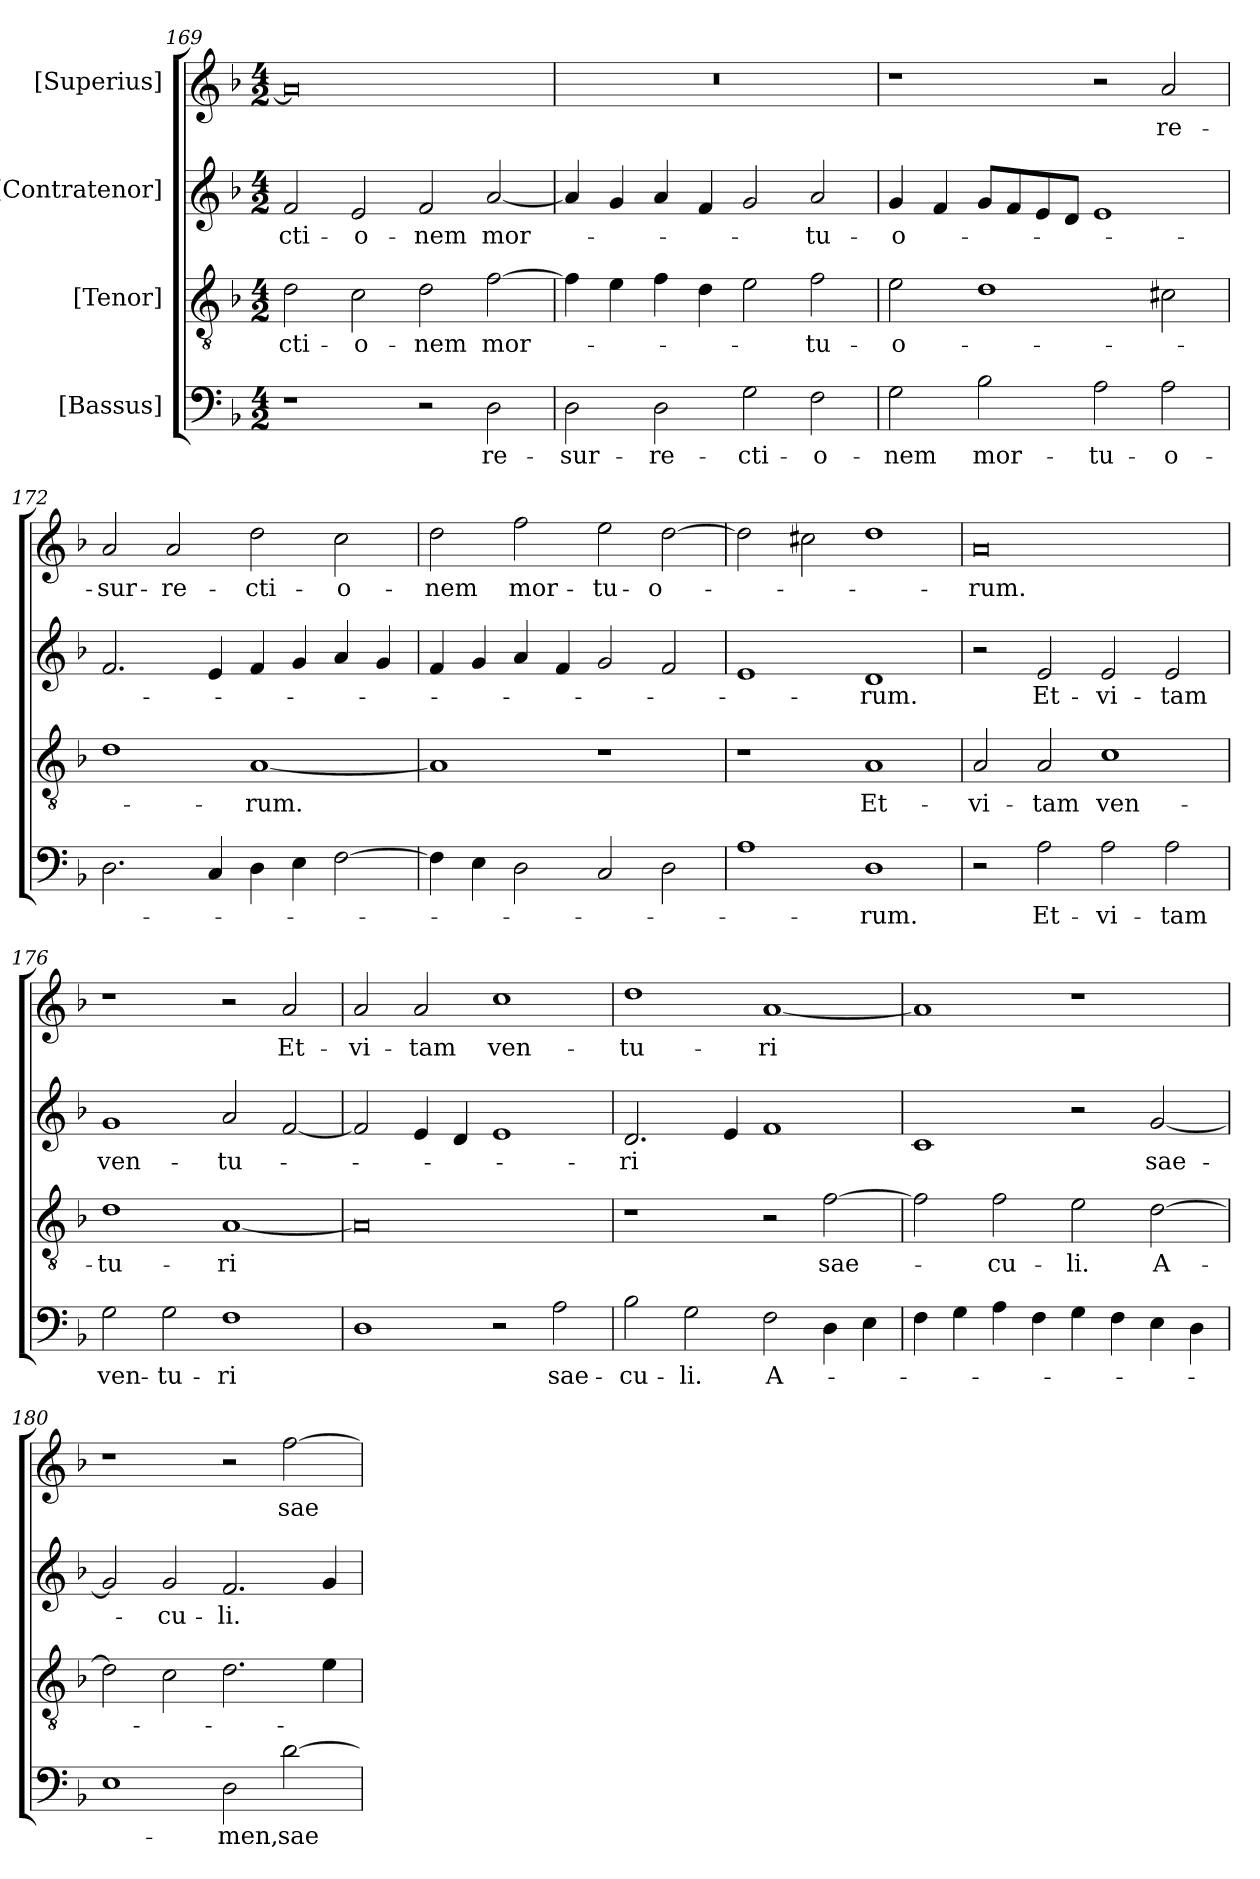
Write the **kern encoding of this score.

**kern	**text	**kern	**text	**kern	**text	**kern	**text
*part4	*part4	*part3	*part3	*part2	*part2	*part1	*part1
*staff4	*staff4	*staff3	*staff3	*staff2	*staff2	*staff1	*staff1
*I"[Bassus]	*	*I"[Tenor]	*	*I"[Contratenor]	*	*I"[Superius]	*
*clefF4	*	*clefGv2	*	*clefG2	*	*clefG2	*
*k[b-]	*	*k[b-]	*	*k[b-]	*	*k[b-]	*
*M4/2	*	*M4/2	*	*M4/2	*	*M4/2	*
=169	=169	=169	=169	=169	=169	=169	=169
1r	.	2d\	-cti-	2f/	-cti-	0a/]	.
.	.	2c\	-o-	2e/	-o-	.	.
2r	.	2d\	-nem	2f/	-nem	.	.
2D\	re-	[2f\	mor-	[2a/	mor-	.	.
=170	=170	=170	=170	=170	=170	=170	=170
2D\	-sur-	4f\]	.	4a/]	.	0r	.
.	.	4e\	.	4g/	.	.	.
2D\	-re-	4f\	.	4a/	.	.	.
.	.	4d\	.	4f/	.	.	.
2G\	-cti-	2e\	.	2g/	.	.	.
2F\	-o-	2f\	-tu-	2a/	-tu-	.	.
=171	=171	=171	=171	=171	=171	=171	=171
2G\	-nem	2e\	-o-	4g/	-o-	1r	.
.	.	.	.	4f/	.	.	.
2B-\	mor-	1d\	.	8g/L	.	.	.
.	.	.	.	8f/	.	.	.
.	.	.	.	8e/	.	.	.
.	.	.	.	8d/J	.	.	.
2A\	-tu-	.	.	1e/	.	2r	.
2A\	-o-	2c#X\	.	.	.	2a/	re-
=172	=172	=172	=172	=172	=172	=172	=172
2.D\	.	1d\	.	2.f/	.	2a/	-sur-
.	.	.	.	.	.	2a/	-re-
4C/	.	.	.	4e/	.	.	.
4D\	.	[1A/	-rum.	4f/	.	2dd\	-cti-
4E\	.	.	.	4g/	.	.	.
[2F\	.	.	.	4a/	.	2cc\	-o-
.	.	.	.	4g/	.	.	.
=173	=173	=173	=173	=173	=173	=173	=173
4F\]	.	1A/]	.	4f/	.	2dd\	-nem
4E\	.	.	.	4g/	.	.	.
2D\	.	.	.	4a/	.	2ff\	mor-
.	.	.	.	4f/	.	.	.
2C/	.	1r	.	2g/	.	2ee\	-tu-
2D\	.	.	.	2f/	.	[2dd\	-o-
=174	=174	=174	=174	=174	=174	=174	=174
1A\	.	1r	.	1e/	.	2dd\]	.
.	.	.	.	.	.	2cc#X\	.
1D\	-rum.	1A/	Et-	1d/	-rum.	1dd\	.
=175	=175	=175	=175	=175	=175	=175	=175
2r	.	2A/	vi-	2r	.	0a/	-rum.
2A\	Et-	2A/	-tam	2e/	Et-	.	.
2A\	vi-	1c\	ven-	2e/	vi-	.	.
2A\	-tam	.	.	2e/	-tam	.	.
=176	=176	=176	=176	=176	=176	=176	=176
2G\	ven-	1d\	-tu-	1g/	ven-	1r	.
2G\	-tu-	.	.	.	.	.	.
1F\	-ri	[1A/	-ri	2a/	-tu-	2r	.
.	.	.	.	[2f/	.	2a/	Et-
=177	=177	=177	=177	=177	=177	=177	=177
1D\	.	0A/]	.	2f/]	.	2a/	vi-
.	.	.	.	4e/	.	2a/	-tam
.	.	.	.	4d/	.	.	.
2r	.	.	.	1e/	.	1cc\	ven-
2A\	sae-	.	.	.	.	.	.
=178	=178	=178	=178	=178	=178	=178	=178
2B-\	-cu-	1r	.	2.d/	-ri	1dd\	-tu-
2G\	-li.	.	.	.	.	.	.
.	.	.	.	4e/	.	.	.
2F\	A-	2r	.	1f/	.	[1a/	-ri
4D\	.	[2f\	sae-	.	.	.	.
4E\	.	.	.	.	.	.	.
=179	=179	=179	=179	=179	=179	=179	=179
4F\	.	2f\]	.	1c/	.	1a/]	.
4G\	.	.	.	.	.	.	.
4A\	.	2f\	-cu-	.	.	.	.
4F\	.	.	.	.	.	.	.
4G\	.	2e\	-li.	2r	.	1r	.
4F\	.	.	.	.	.	.	.
4E\	.	[2d\	A-	[2g/	sae-	.	.
4D\	.	.	.	.	.	.	.
=180	=180	=180	=180	=180	=180	=180	=180
1E\	.	2d\]	.	2g/]	.	1r	.
.	.	2c\	.	2g/	-cu-	.	.
2D\	-men,	2.d\	.	2.f/	-li.	2r	.
[2d\	sae-	.	.	.	.	[2ff\	sae-
.	.	4e\	.	4g/	.	.	.
=	=	=	=	=	=	=	=
*-	*-	*-	*-	*-	*-	*-	*-
